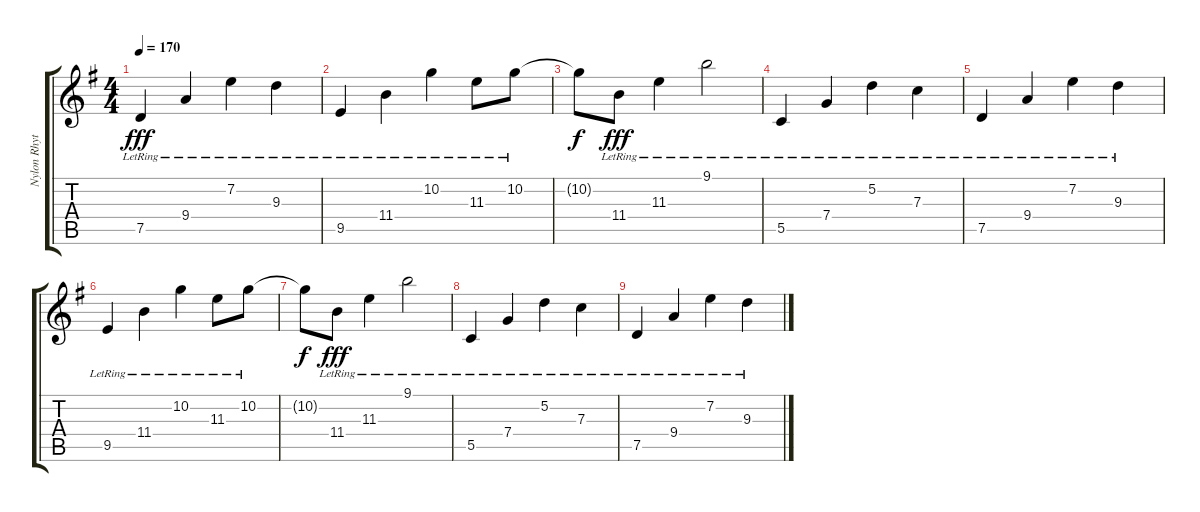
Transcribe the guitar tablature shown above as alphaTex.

\track ("Nylon Rhythm" "Nylon Rhyt") {instrument acousticguitarnylon}
\staff {score tabs}
\tuning (D4 A3 F3 C3 G2 C2) {hide}
\ts (4 4)
\tempo 170
\clef g2
\ks eminor
7.5{lr}.4{dy fff} 9.4{lr}.4 7.2{lr}.4 9.3{lr}.4 |
9.5{lr}.4 11.4{lr}.4 10.2{lr}.4 11.3{lr}.8 10.2{lr}.8 |
10.2{t}.8{dy f} 11.4{lr}.8{dy fff} 11.3{lr}.4 9.1{lr}.2 |
5.5{lr}.4 7.4{lr}.4 5.2{lr}.4 7.3{lr}.4 |
7.5{lr}.4 9.4{lr}.4 7.2{lr}.4 9.3{lr}.4 |
9.5{lr}.4 11.4{lr}.4 10.2{lr}.4 11.3{lr}.8 10.2{lr}.8 |
10.2{t}.8{dy f} 11.4{lr}.8{dy fff} 11.3{lr}.4 9.1{lr}.2 |
5.5{lr}.4 7.4{lr}.4 5.2{lr}.4 7.3{lr}.4 |
7.5{lr}.4 9.4{lr}.4 7.2{lr}.4 9.3{lr}.4
